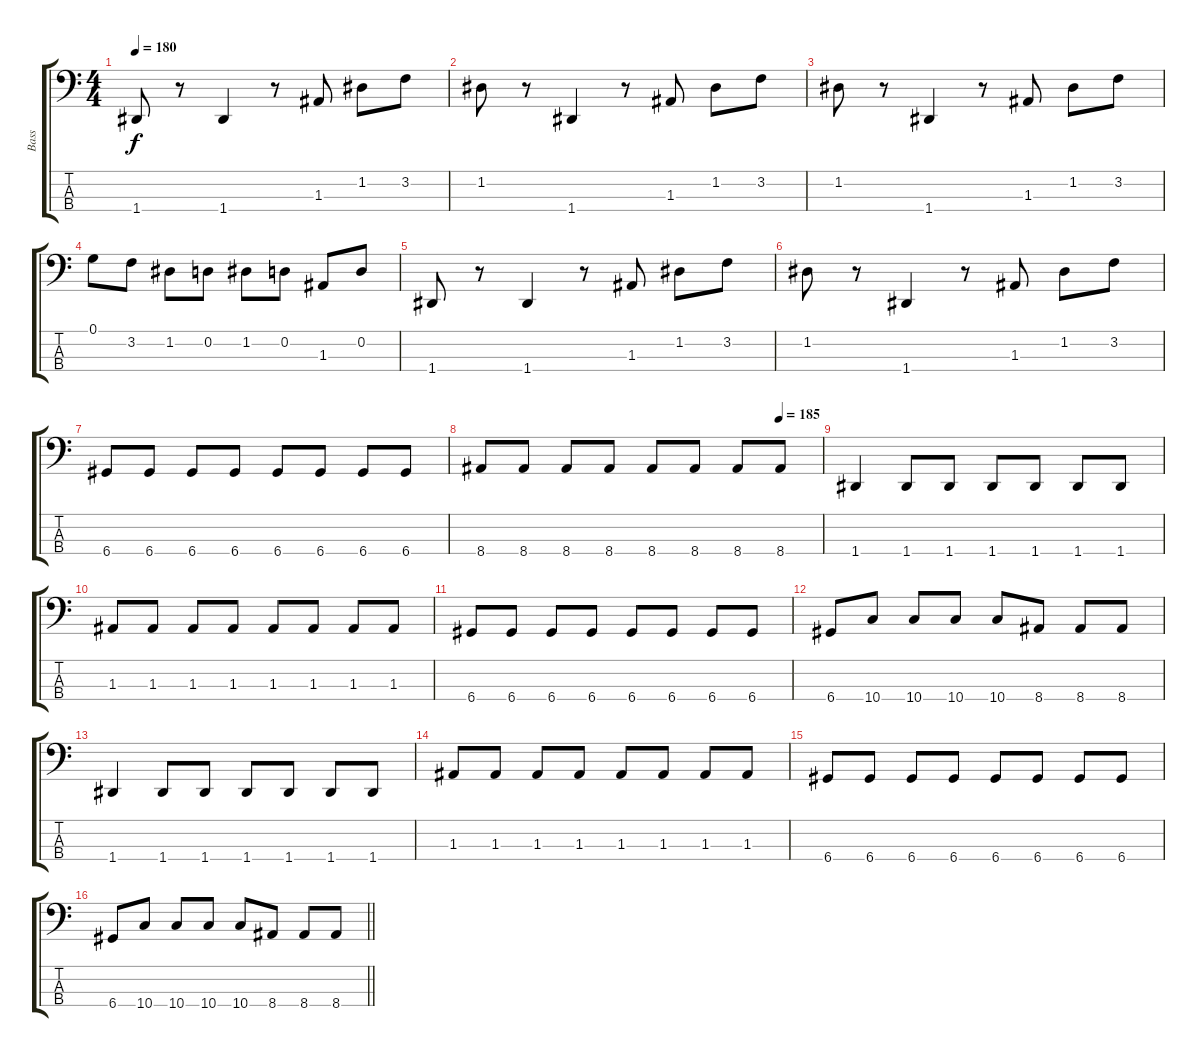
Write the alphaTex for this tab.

\track ("Bass" "Bass") {instrument electricbasspick}
\staff {score tabs}
\tuning (G2 D2 A1 D1) {hide}
\ts (4 4)
\tempo 180
\clef f4
\ks c
1.4.8{dy f} r.8 1.4.4 r.8 1.3.8 1.2.8 3.2.8 |
1.2.8 r.8 1.4.4 r.8 1.3.8 1.2.8 3.2.8 |
1.2.8 r.8 1.4.4 r.8 1.3.8 1.2.8 3.2.8 |
0.1.8 3.2.8 1.2.8 0.2.8 1.2.8 0.2.8 1.3.8 0.2.8 |
1.4.8 r.8 1.4.4 r.8 1.3.8 1.2.8 3.2.8 |
1.2.8 r.8 1.4.4 r.8 1.3.8 1.2.8 3.2.8 |
6.4.8 6.4.8 6.4.8 6.4.8 6.4.8 6.4.8 6.4.8 6.4.8 |
\tempo (185 0.875)
8.4.8 8.4.8 8.4.8 8.4.8 8.4.8 8.4.8 8.4.8 8.4.8 |
1.4.4 1.4.8 1.4.8 1.4.8 1.4.8 1.4.8 1.4.8 |
1.3.8 1.3.8 1.3.8 1.3.8 1.3.8 1.3.8 1.3.8 1.3.8 |
6.4.8 6.4.8 6.4.8 6.4.8 6.4.8 6.4.8 6.4.8 6.4.8 |
6.4.8 10.4.8 10.4.8 10.4.8 10.4.8 8.4.8 8.4.8 8.4.8 |
1.4.4 1.4.8 1.4.8 1.4.8 1.4.8 1.4.8 1.4.8 |
1.3.8 1.3.8 1.3.8 1.3.8 1.3.8 1.3.8 1.3.8 1.3.8 |
6.4.8 6.4.8 6.4.8 6.4.8 6.4.8 6.4.8 6.4.8 6.4.8 |
\barLineRight lightlight
6.4.8 10.4.8 10.4.8 10.4.8 10.4.8 8.4.8 8.4.8 8.4.8
